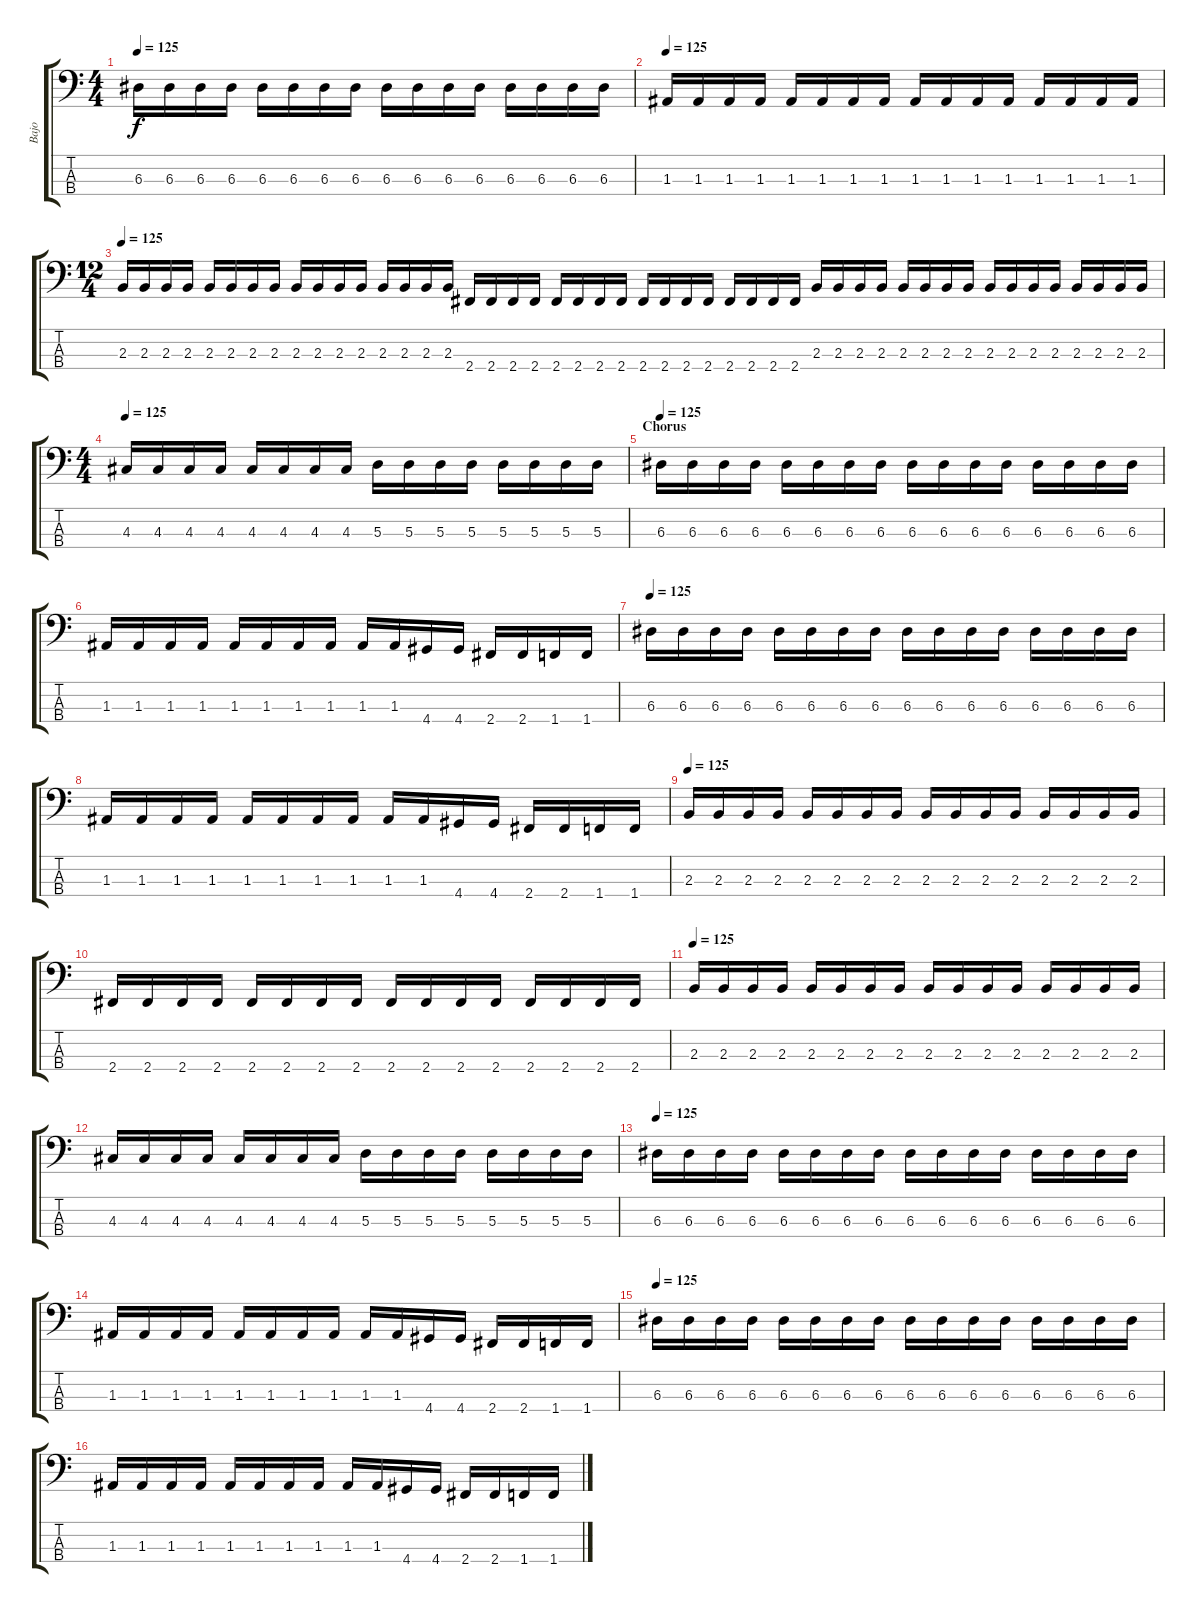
\track ("Bajo" "Bajo") {instrument electricbasspick}
\staff {score tabs}
\tuning (G2 D2 A1 E1) {hide}
\ts (4 4)
\tempo 125
\clef f4
\ks c
6.3.16{dy f} 6.3.16 6.3.16 6.3.16 6.3.16 6.3.16 6.3.16 6.3.16 6.3.16 6.3.16 6.3.16 6.3.16 6.3.16 6.3.16 6.3.16 6.3.16 |
\tempo 125
1.3.16 1.3.16 1.3.16 1.3.16 1.3.16 1.3.16 1.3.16 1.3.16 1.3.16 1.3.16 1.3.16 1.3.16 1.3.16 1.3.16 1.3.16 1.3.16 |
\ts (12 4)
\tempo 125
2.3.16 2.3.16 2.3.16 2.3.16 2.3.16 2.3.16 2.3.16 2.3.16 2.3.16 2.3.16 2.3.16 2.3.16 2.3.16 2.3.16 2.3.16 2.3.16 2.4.16 2.4.16 2.4.16 2.4.16 2.4.16 2.4.16 2.4.16 2.4.16 2.4.16 2.4.16 2.4.16 2.4.16 2.4.16 2.4.16 2.4.16 2.4.16 2.3.16 2.3.16 2.3.16 2.3.16 2.3.16 2.3.16 2.3.16 2.3.16 2.3.16 2.3.16 2.3.16 2.3.16 2.3.16 2.3.16 2.3.16 2.3.16 |
\ts (4 4)
\tempo 125
4.3.16 4.3.16 4.3.16 4.3.16 4.3.16 4.3.16 4.3.16 4.3.16 5.3.16 5.3.16 5.3.16 5.3.16 5.3.16 5.3.16 5.3.16 5.3.16 |
\section ("" "Chorus")
\tempo 125
6.3.16 6.3.16 6.3.16 6.3.16 6.3.16 6.3.16 6.3.16 6.3.16 6.3.16 6.3.16 6.3.16 6.3.16 6.3.16 6.3.16 6.3.16 6.3.16 |
1.3.16 1.3.16 1.3.16 1.3.16 1.3.16 1.3.16 1.3.16 1.3.16 1.3.16 1.3.16 4.4.16 4.4.16 2.4.16 2.4.16 1.4.16 1.4.16 |
\tempo 125
6.3.16 6.3.16 6.3.16 6.3.16 6.3.16 6.3.16 6.3.16 6.3.16 6.3.16 6.3.16 6.3.16 6.3.16 6.3.16 6.3.16 6.3.16 6.3.16 |
1.3.16 1.3.16 1.3.16 1.3.16 1.3.16 1.3.16 1.3.16 1.3.16 1.3.16 1.3.16 4.4.16 4.4.16 2.4.16 2.4.16 1.4.16 1.4.16 |
\tempo 125
2.3.16 2.3.16 2.3.16 2.3.16 2.3.16 2.3.16 2.3.16 2.3.16 2.3.16 2.3.16 2.3.16 2.3.16 2.3.16 2.3.16 2.3.16 2.3.16 |
2.4.16 2.4.16 2.4.16 2.4.16 2.4.16 2.4.16 2.4.16 2.4.16 2.4.16 2.4.16 2.4.16 2.4.16 2.4.16 2.4.16 2.4.16 2.4.16 |
\tempo 125
2.3.16 2.3.16 2.3.16 2.3.16 2.3.16 2.3.16 2.3.16 2.3.16 2.3.16 2.3.16 2.3.16 2.3.16 2.3.16 2.3.16 2.3.16 2.3.16 |
4.3.16 4.3.16 4.3.16 4.3.16 4.3.16 4.3.16 4.3.16 4.3.16 5.3.16 5.3.16 5.3.16 5.3.16 5.3.16 5.3.16 5.3.16 5.3.16 |
\tempo 125
6.3.16 6.3.16 6.3.16 6.3.16 6.3.16 6.3.16 6.3.16 6.3.16 6.3.16 6.3.16 6.3.16 6.3.16 6.3.16 6.3.16 6.3.16 6.3.16 |
1.3.16 1.3.16 1.3.16 1.3.16 1.3.16 1.3.16 1.3.16 1.3.16 1.3.16 1.3.16 4.4.16 4.4.16 2.4.16 2.4.16 1.4.16 1.4.16 |
\tempo 125
6.3.16 6.3.16 6.3.16 6.3.16 6.3.16 6.3.16 6.3.16 6.3.16 6.3.16 6.3.16 6.3.16 6.3.16 6.3.16 6.3.16 6.3.16 6.3.16 |
1.3.16 1.3.16 1.3.16 1.3.16 1.3.16 1.3.16 1.3.16 1.3.16 1.3.16 1.3.16 4.4.16 4.4.16 2.4.16 2.4.16 1.4.16 1.4.16
